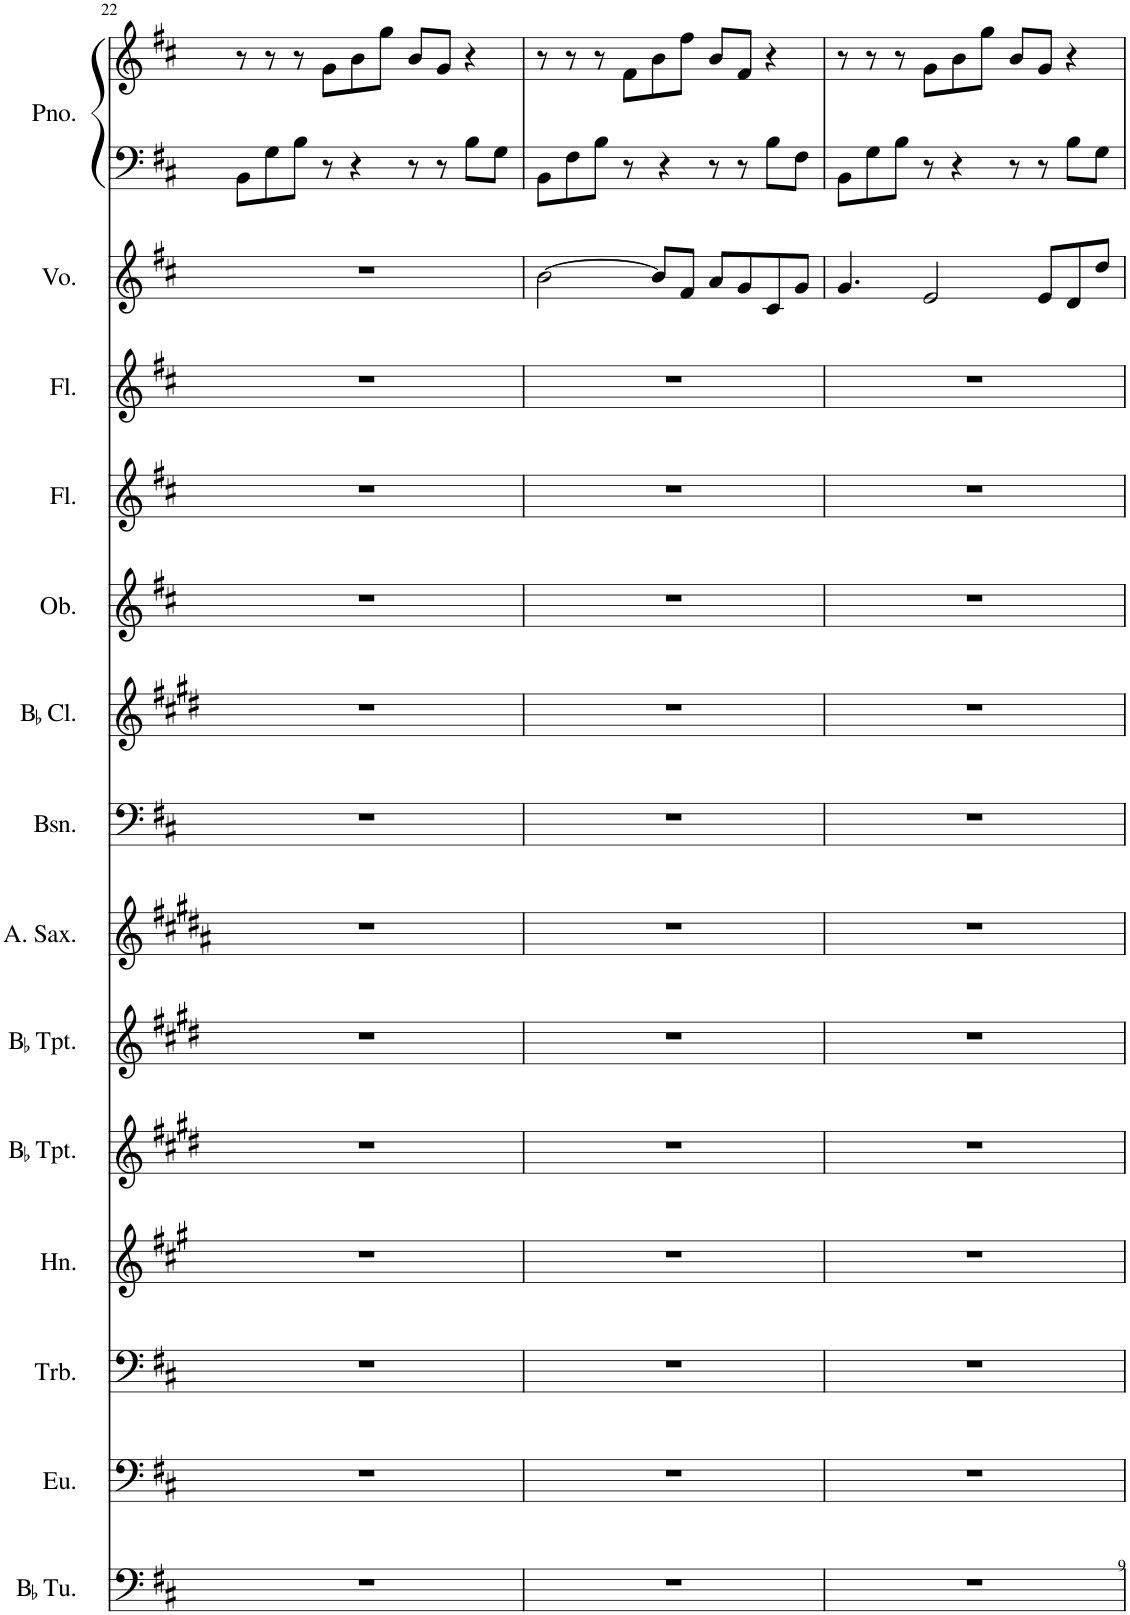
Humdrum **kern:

**kern	**kern	**kern	**kern	**kern	**kern	**kern	**kern	**kern	**kern	**kern	**kern	**kern	**kern	**kern
*part14	*part13	*part12	*part11	*part10	*part9	*part8	*part7	*part6	*part5	*part4	*part3	*part2	*part1	*part1
*staff15	*staff14	*staff13	*staff12	*staff11	*staff10	*staff9	*staff8	*staff7	*staff6	*staff5	*staff4	*staff3	*staff2	*staff1
*I"BaccidentalFlat Tuba	*I"Euphonium	*I"Trombone	*I"Horn	*I"BaccidentalFlat Trumpet	*I"BaccidentalFlat Trumpet	*I"Alto Saxophone	*I"Bassoon	*I"BaccidentalFlat Clarinet	*I"Oboe	*I"Flute	*I"Flute	*I"Voice	*I"Piano	*
*I'BaccidentalFlat Tu.	*I'Eu.	*I'Trb.	*I'Hn.	*I'BaccidentalFlat Tpt.	*I'BaccidentalFlat Tpt.	*I'A. Sax.	*I'Bsn.	*I'BaccidentalFlat Cl.	*I'Ob.	*I'Fl.	*I'Fl.	*I'Vo.	*I'Pno.	*
!!LO:PB:g=z
*clefF4	*clefF4	*clefF4	*clefG2	*clefG2	*clefG2	*clefG2	*clefF4	*clefG2	*clefG2	*clefG2	*clefG2	*clefG2	*clefF4	*clefG2
*	*	*	*Trd4c7	*Trd1c2	*Trd1c2	*Trd5c9	*	*Trd1c2	*	*	*	*	*	*
*k[f#c#]	*k[f#c#]	*k[f#c#]	*k[f#c#g#]	*k[f#c#g#d#]	*k[f#c#g#d#]	*k[f#c#g#d#a#]	*k[f#c#]	*k[f#c#g#d#]	*k[f#c#]	*k[f#c#]	*k[f#c#]	*k[f#c#]	*k[f#c#]	*k[f#c#]
*M5/4	*M5/4	*M5/4	*M5/4	*M5/4	*M5/4	*M5/4	*M5/4	*M5/4	*M5/4	*M5/4	*M5/4	*M5/4	*M5/4	*M5/4
=22	=22	=22	=22	=22	=22	=22	=22	=22	=22	=22	=22	=22	=22	=22
4%5r	4%5r	4%5r	4%5r	4%5r	4%5r	4%5r	4%5r	4%5r	4%5r	4%5r	4%5r	4%5r	8BB\L	8r
.	.	.	.	.	.	.	.	.	.	.	.	.	8G\	8r
.	.	.	.	.	.	.	.	.	.	.	.	.	8B\J	8r
.	.	.	.	.	.	.	.	.	.	.	.	.	8r	8g\L
.	.	.	.	.	.	.	.	.	.	.	.	.	4r	8b\
.	.	.	.	.	.	.	.	.	.	.	.	.	.	8gg\J
.	.	.	.	.	.	.	.	.	.	.	.	.	8r	8b/L
.	.	.	.	.	.	.	.	.	.	.	.	.	8r	8g/J
.	.	.	.	.	.	.	.	.	.	.	.	.	8B\L	4r
.	.	.	.	.	.	.	.	.	.	.	.	.	8G\J	.
=23	=23	=23	=23	=23	=23	=23	=23	=23	=23	=23	=23	=23	=23	=23
4%5r	4%5r	4%5r	4%5r	4%5r	4%5r	4%5r	4%5r	4%5r	4%5r	4%5r	4%5r	[2b\	8BB\L	8r
.	.	.	.	.	.	.	.	.	.	.	.	.	8F#\	8r
.	.	.	.	.	.	.	.	.	.	.	.	.	8B\J	8r
.	.	.	.	.	.	.	.	.	.	.	.	.	8r	8f#\L
.	.	.	.	.	.	.	.	.	.	.	.	8b/L]	4r	8b\
.	.	.	.	.	.	.	.	.	.	.	.	8f#/J	.	8ff#\J
.	.	.	.	.	.	.	.	.	.	.	.	8a/L	8r	8b/L
.	.	.	.	.	.	.	.	.	.	.	.	8g/	8r	8f#/J
.	.	.	.	.	.	.	.	.	.	.	.	8c#/	8B\L	4r
.	.	.	.	.	.	.	.	.	.	.	.	8g/J	8F#\J	.
=24	=24	=24	=24	=24	=24	=24	=24	=24	=24	=24	=24	=24	=24	=24
4%5r	4%5r	4%5r	4%5r	4%5r	4%5r	4%5r	4%5r	4%5r	4%5r	4%5r	4%5r	4.g/	8BB\L	8r
.	.	.	.	.	.	.	.	.	.	.	.	.	8G\	8r
.	.	.	.	.	.	.	.	.	.	.	.	.	8B\J	8r
.	.	.	.	.	.	.	.	.	.	.	.	2e/	8r	8g\L
.	.	.	.	.	.	.	.	.	.	.	.	.	4r	8b\
.	.	.	.	.	.	.	.	.	.	.	.	.	.	8gg\J
.	.	.	.	.	.	.	.	.	.	.	.	.	8r	8b/L
.	.	.	.	.	.	.	.	.	.	.	.	8e/L	8r	8g/J
.	.	.	.	.	.	.	.	.	.	.	.	8d/	8B\L	4r
.	.	.	.	.	.	.	.	.	.	.	.	8dd/J	8G\J	.
=	=	=	=	=	=	=	=	=	=	=	=	=	=	=
*-	*-	*-	*-	*-	*-	*-	*-	*-	*-	*-	*-	*-	*-	*-
